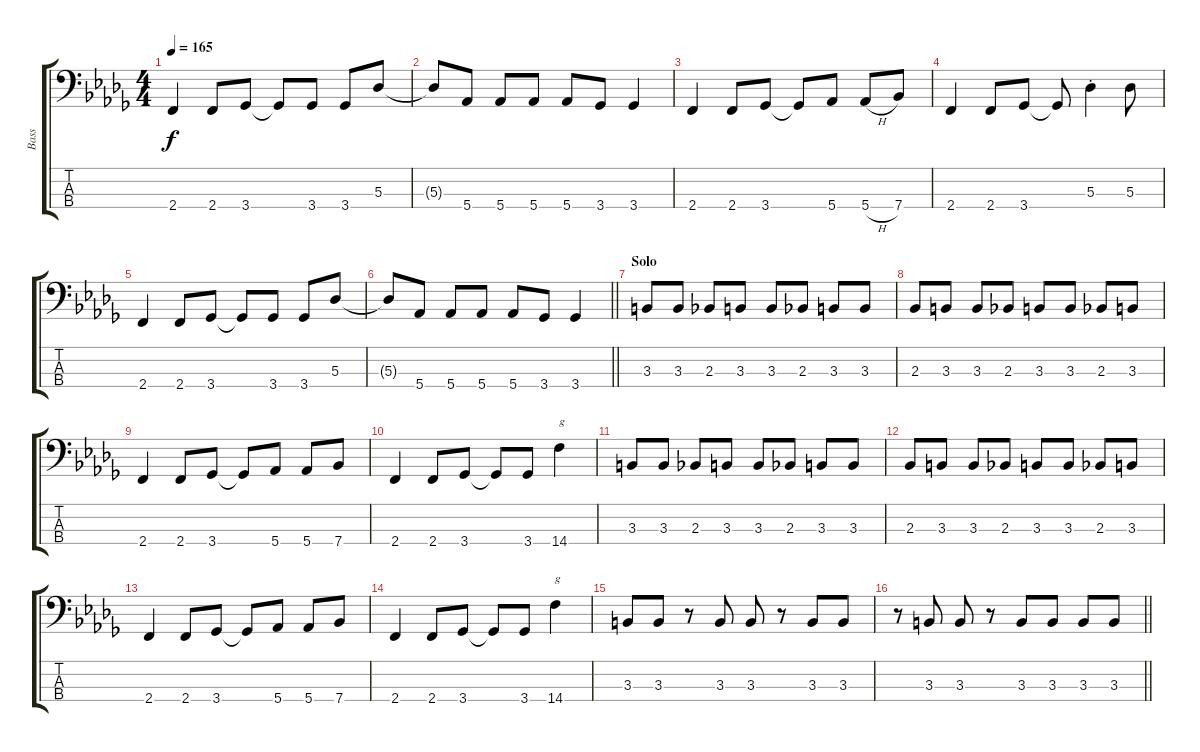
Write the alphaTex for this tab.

\track ("Bass" "Bass") {instrument electricbasspick}
\staff {score tabs}
\tuning (Gb2 Db2 Ab1 Eb1) {hide}
\ts (4 4)
\tempo 165
\clef f4
\ks bbminor
2.4.4{dy f} 2.4.8 3.4.8 3.4{t}.8 3.4.8 3.4.8 5.3.8 |
5.3{t}.8 5.4.8 5.4.8 5.4.8 5.4.8 3.4.8 3.4.4 |
2.4.4 2.4.8 3.4.8 3.4{t}.8 5.4.8 5.4{h}.8 7.4.8 |
2.4.4 2.4.8 3.4.8 3.4{t}.8 5.3{st}.4 5.3.8 |
2.4.4 2.4.8 3.4.8 3.4{t}.8 3.4.8 3.4.8 5.3.8 |
\barLineRight lightlight
5.3{t}.8 5.4.8 5.4.8 5.4.8 5.4.8 3.4.8 3.4.4 |
\section ("" "Solo")
3.3.8 3.3.8 2.3.8 3.3.8 3.3.8 2.3.8 3.3.8 3.3.8 |
2.3.8 3.3.8 3.3.8 2.3.8 3.3.8 3.3.8 2.3.8 3.3.8 |
2.4.4 2.4.8 3.4.8 3.4{t}.8 5.4.8 5.4.8 7.4.8 |
2.4.4 2.4.8 3.4.8 3.4{t}.8 3.4.8 14.4.4{txt "g"} |
3.3.8 3.3.8 2.3.8 3.3.8 3.3.8 2.3.8 3.3.8 3.3.8 |
2.3.8 3.3.8 3.3.8 2.3.8 3.3.8 3.3.8 2.3.8 3.3.8 |
2.4.4 2.4.8 3.4.8 3.4{t}.8 5.4.8 5.4.8 7.4.8 |
2.4.4 2.4.8 3.4.8 3.4{t}.8 3.4.8 14.4.4{txt "g"} |
3.3.8 3.3.8 r.8 3.3.8 3.3.8 r.8 3.3.8 3.3.8 |
\barLineRight lightlight
r.8 3.3.8 3.3.8 r.8 3.3.8 3.3.8 3.3.8 3.3.8
